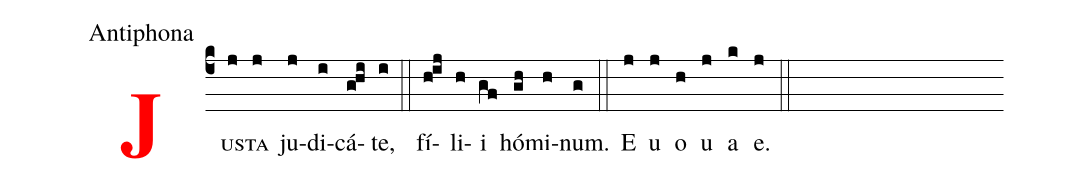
office-part: Antiphona;
%%
<v>\bf\textcolor{red}{J}</v><v>\sc{us}</v>(c4j)<v>\sc{ta}</v>(j) ju(j)di(i)cá(g!hi)te,(i) (::) fí(h!ij)li(h)i(gf) hó(gh)mi(h)num.(g) (::) E(j) u(j) o(h) u(j) a(k) e.(j) (::)
